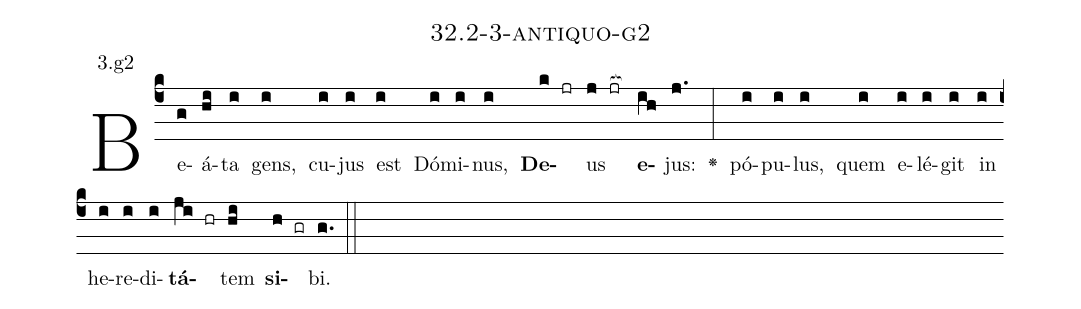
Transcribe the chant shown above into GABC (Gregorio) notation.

name: 32.2-3-antiquo-g2;
annotation: 3.g2;
%%
(c4)Be(g)á(hi)ta(i) gens,(i) cu(i)jus(i) est(i) Dó(i)mi(i)nus,(i) <b>De</b>(k jr)us(j jr[ocb:1{]) <b>e</b>(ih[ocb:0}])jus:(j.) <v>\greheightstar</v>(:) pó(i)pu(i)lus,(i) quem(i) e(i)lé(i)git(i) in(i) he(i)re(i)di(i)<b>tá</b>(ji hr)tem(hi) <b>si</b>(h gr)bi.(g.) (::)


%E(i) u(i) o(ji) u(hi) a(h) e.(g.) (::)
